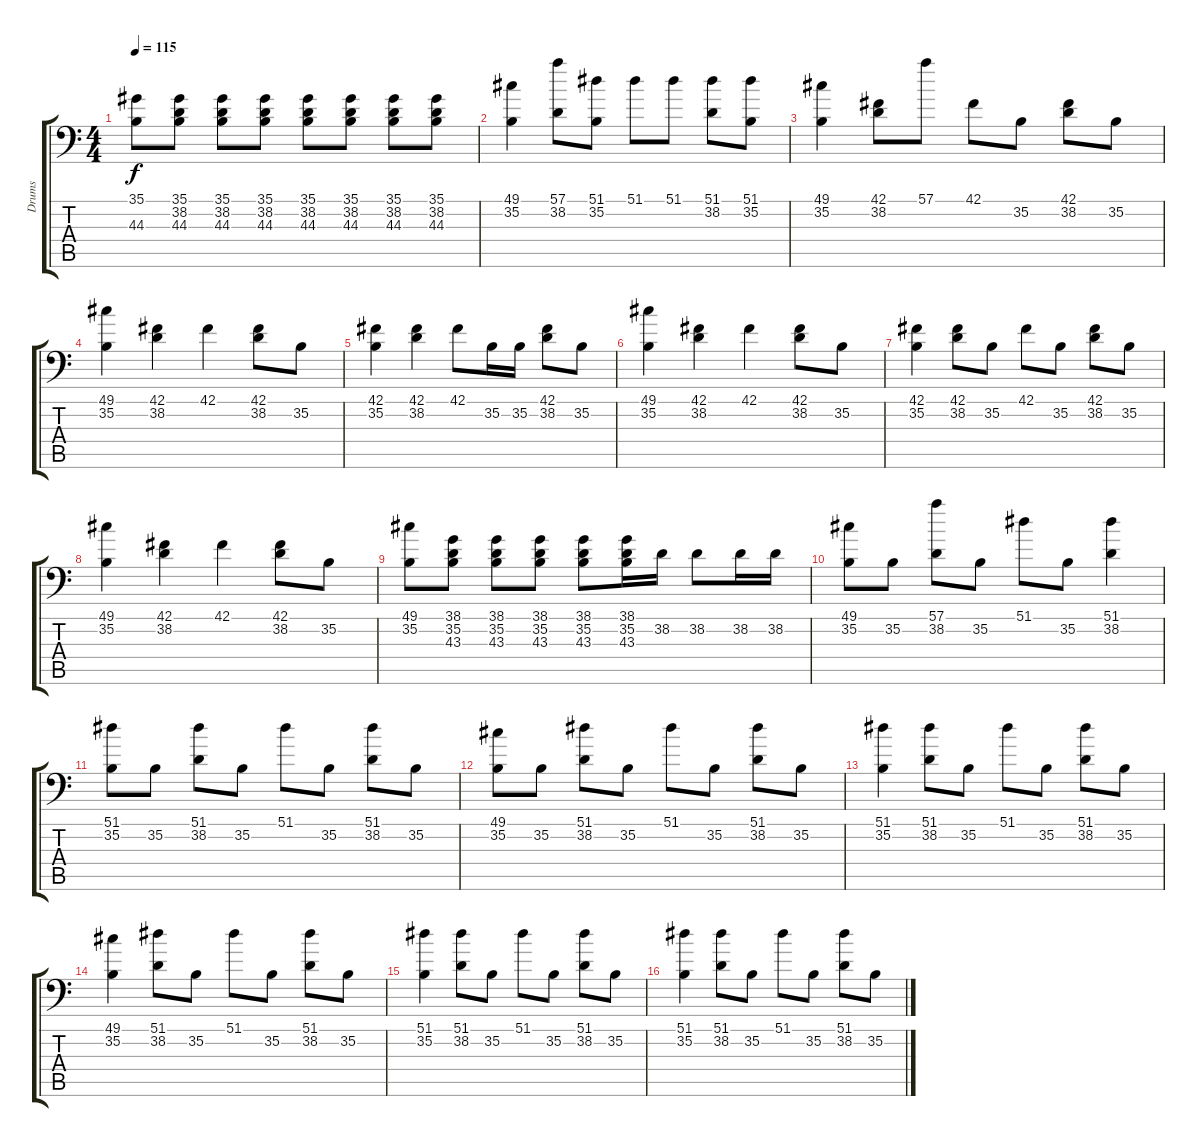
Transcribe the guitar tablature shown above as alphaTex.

\track ("Drums" "Drums") {instrument acousticgrandpiano}
\staff {score tabs}
\tuning (C-1 C-1 C-1 C-1 C-1 C-1) {hide}
\ts (4 4)
\tempo 115
\clef f4
\ks c
(35.1 44.3).8{dy f} (35.1 38.2 44.3).8 (35.1 38.2 44.3).8 (35.1 38.2 44.3).8 (35.1 38.2 44.3).8 (35.1 38.2 44.3).8 (35.1 38.2 44.3).8 (35.1 38.2 44.3).8 |
(49.1 35.2).4 (57.1 38.2).8 (51.1 35.2).8 51.1.8 51.1.8 (51.1 38.2).8 (51.1 35.2).8 |
(49.1 35.2).4 (42.1 38.2).8 57.1.8 42.1.8 35.2.8 (42.1 38.2).8 35.2.8 |
(49.1 35.2).4 (42.1 38.2).4 42.1.4 (42.1 38.2).8 35.2.8 |
(42.1 35.2).4 (42.1 38.2).4 42.1.8 35.2.16 35.2.16 (42.1 38.2).8 35.2.8 |
(49.1 35.2).4 (42.1 38.2).4 42.1.4 (42.1 38.2).8 35.2.8 |
(42.1 35.2).4 (42.1 38.2).8 35.2.8 42.1.8 35.2.8 (42.1 38.2).8 35.2.8 |
(49.1 35.2).4 (42.1 38.2).4 42.1.4 (42.1 38.2).8 35.2.8 |
(49.1 35.2).8 (38.1 35.2 43.3).8 (38.1 35.2 43.3).8 (38.1 35.2 43.3).8 (38.1 35.2 43.3).8 (38.1 35.2 43.3).16 38.2.16 38.2.8 38.2.16 38.2.16 |
(49.1 35.2).8 35.2.8 (57.1 38.2).8 35.2.8 51.1.8 35.2.8 (51.1 38.2).4 |
(51.1 35.2).8 35.2.8 (51.1 38.2).8 35.2.8 51.1.8 35.2.8 (51.1 38.2).8 35.2.8 |
(49.1 35.2).8 35.2.8 (51.1 38.2).8 35.2.8 51.1.8 35.2.8 (51.1 38.2).8 35.2.8 |
(51.1 35.2).4 (51.1 38.2).8 35.2.8 51.1.8 35.2.8 (51.1 38.2).8 35.2.8 |
(49.1 35.2).4 (51.1 38.2).8 35.2.8 51.1.8 35.2.8 (51.1 38.2).8 35.2.8 |
(51.1 35.2).4 (51.1 38.2).8 35.2.8 51.1.8 35.2.8 (51.1 38.2).8 35.2.8 |
(51.1 35.2).4 (51.1 38.2).8 35.2.8 51.1.8 35.2.8 (51.1 38.2).8 35.2.8
